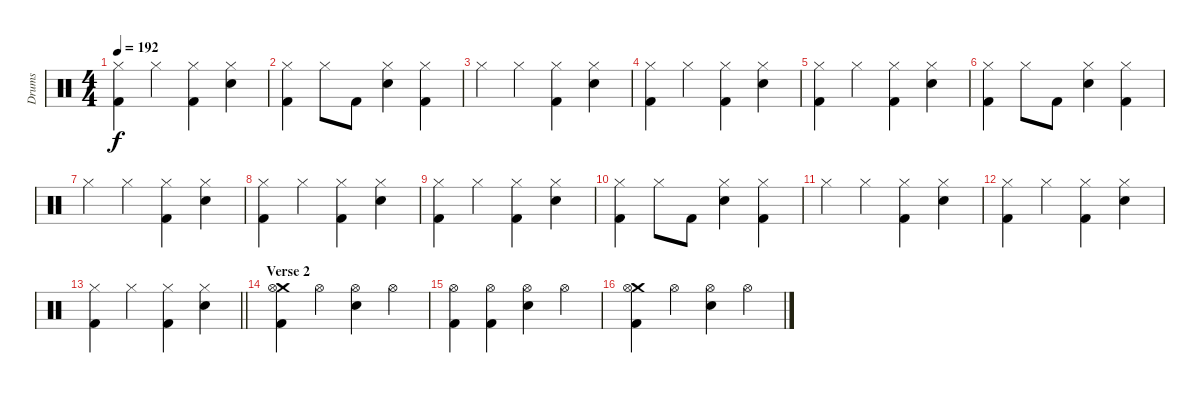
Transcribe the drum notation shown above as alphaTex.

\track ("Drums" "Drums") {instrument percussion}
\staff {score}
\articulation defaults
\ts (4 4)
\tempo 192
\clef neutral
\ks c
("Hi-Hat (closed)" "Kick (hit) 2").4{dy f} "Hi-Hat (closed)".4 ("Hi-Hat (closed)" "Kick (hit) 2").4 ("Hi-Hat (closed)" "Electric Snare (hit)").4 |
("Hi-Hat (closed)" "Kick (hit) 2").4 "Hi-Hat (closed)".8 "Kick (hit) 2".8 ("Hi-Hat (closed)" "Electric Snare (hit)").4 ("Hi-Hat (closed)" "Kick (hit) 2").4 |
"Hi-Hat (closed)".4 "Hi-Hat (closed)".4 ("Hi-Hat (closed)" "Kick (hit) 2").4 ("Hi-Hat (closed)" "Electric Snare (hit)").4 |
("Hi-Hat (closed)" "Kick (hit) 2").4 "Hi-Hat (closed)".4 ("Hi-Hat (closed)" "Kick (hit) 2").4 ("Hi-Hat (closed)" "Electric Snare (hit)").4 |
("Hi-Hat (closed)" "Kick (hit) 2").4 "Hi-Hat (closed)".4 ("Hi-Hat (closed)" "Kick (hit) 2").4 ("Hi-Hat (closed)" "Electric Snare (hit)").4 |
("Hi-Hat (closed)" "Kick (hit) 2").4 "Hi-Hat (closed)".8 "Kick (hit) 2".8 ("Hi-Hat (closed)" "Electric Snare (hit)").4 ("Hi-Hat (closed)" "Kick (hit) 2").4 |
"Hi-Hat (closed)".4 "Hi-Hat (closed)".4 ("Hi-Hat (closed)" "Kick (hit) 2").4 ("Hi-Hat (closed)" "Electric Snare (hit)").4 |
("Hi-Hat (closed)" "Kick (hit) 2").4 "Hi-Hat (closed)".4 ("Hi-Hat (closed)" "Kick (hit) 2").4 ("Hi-Hat (closed)" "Electric Snare (hit)").4 |
("Hi-Hat (closed)" "Kick (hit) 2").4 "Hi-Hat (closed)".4 ("Hi-Hat (closed)" "Kick (hit) 2").4 ("Hi-Hat (closed)" "Electric Snare (hit)").4 |
("Hi-Hat (closed)" "Kick (hit) 2").4 "Hi-Hat (closed)".8 "Kick (hit) 2".8 ("Hi-Hat (closed)" "Electric Snare (hit)").4 ("Hi-Hat (closed)" "Kick (hit) 2").4 |
"Hi-Hat (closed)".4 "Hi-Hat (closed)".4 ("Hi-Hat (closed)" "Kick (hit) 2").4 ("Hi-Hat (closed)" "Electric Snare (hit)").4 |
("Hi-Hat (closed)" "Kick (hit) 2").4 "Hi-Hat (closed)".4 ("Hi-Hat (closed)" "Kick (hit) 2").4 ("Hi-Hat (closed)" "Electric Snare (hit)").4 |
\barLineRight lightlight
("Hi-Hat (closed)" "Kick (hit) 2").4 "Hi-Hat (closed)".4 ("Hi-Hat (closed)" "Kick (hit) 2").4 ("Hi-Hat (closed)" "Electric Snare (hit)").4 |
\section ("" "Verse 2")
("Crash medium (hit)" "Hi-Hat (open)" "Kick (hit) 2").4 "Hi-Hat (open)".4 ("Hi-Hat (open)" "Electric Snare (hit)").4 "Hi-Hat (open)".4 |
("Hi-Hat (open)" "Kick (hit) 2").4 ("Hi-Hat (open)" "Kick (hit) 2").4 ("Hi-Hat (open)" "Electric Snare (hit)").4 "Hi-Hat (open)".4 |
("Crash medium (hit)" "Hi-Hat (open)" "Kick (hit) 2").4 "Hi-Hat (open)".4 ("Hi-Hat (open)" "Electric Snare (hit)").4 "Hi-Hat (open)".4
